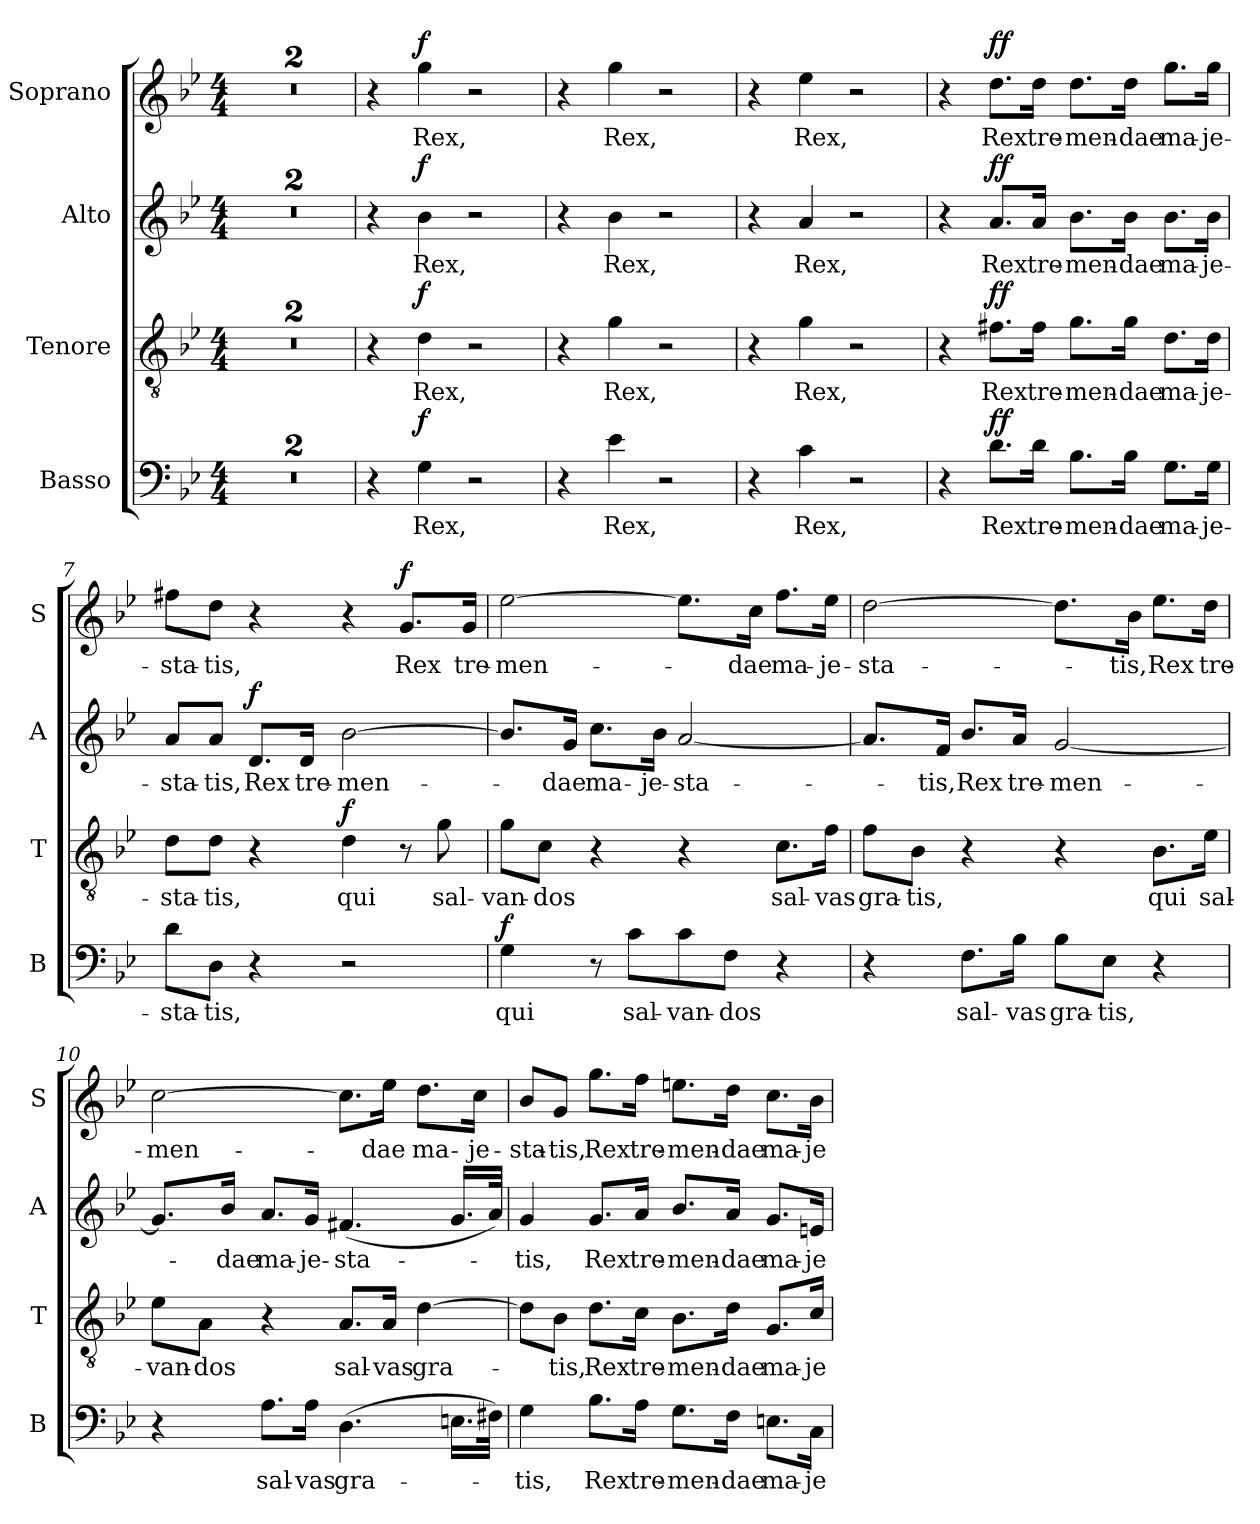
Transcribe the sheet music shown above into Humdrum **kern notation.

**kern	**text	**dynam	**kern	**text	**dynam	**kern	**text	**dynam	**kern	**text	**dynam
*part4	*part4	*part4	*part3	*part3	*part3	*part2	*part2	*part2	*part1	*part1	*part1
*staff4	*staff4	*staff4	*staff3	*staff3	*staff3	*staff2	*staff2	*staff2	*staff1	*staff1	*staff1
*I"Basso	*	*	*I"Tenore	*	*	*I"Alto	*	*	*I"Soprano	*	*
*I'B	*	*	*I'T	*	*	*I'A	*	*	*I'S	*	*
*clefF4	*	*	*clefGv2	*	*	*clefG2	*	*	*clefG2	*	*
*k[b-e-]	*	*	*k[b-e-]	*	*	*k[b-e-]	*	*	*k[b-e-]	*	*
*g:	*	*	*g:	*	*	*g:	*	*	*g:	*	*
*M4/4	*	*	*M4/4	*	*	*M4/4	*	*	*M4/4	*	*
=1	=1	=1	=1	=1	=1	=1	=1	=1	=1	=1	=1
1r	.	.	1r	.	.	1r	.	.	1r	.	.
=2	=2	=2	=2	=2	=2	=2	=2	=2	=2	=2	=2
1r	.	.	1r	.	.	1r	.	.	1r	.	.
=3	=3	=3	=3	=3	=3	=3	=3	=3	=3	=3	=3
4r	.	.	4r	.	.	4r	.	.	4r	.	.
!	!LO:LY:b	!LO:DY:a	!	!LO:LY:b	!LO:DY:a	!	!LO:LY:b	!LO:DY:a	!	!LO:LY:b	!LO:DY:a
4G\	Rex,	f	4d\	Rex,	f	4b-\	Rex,	f	4gg\	Rex,	f
2r	.	.	2r	.	.	2r	.	.	2r	.	.
=4	=4	=4	=4	=4	=4	=4	=4	=4	=4	=4	=4
4r	.	.	4r	.	.	4r	.	.	4r	.	.
!	!LO:LY:b	!	!	!LO:LY:b	!	!	!LO:LY:b	!	!	!LO:LY:b	!
4e-\	Rex,	.	4g\	Rex,	.	4b-\	Rex,	.	4gg\	Rex,	.
2r	.	.	2r	.	.	2r	.	.	2r	.	.
=5	=5	=5	=5	=5	=5	=5	=5	=5	=5	=5	=5
4r	.	.	4r	.	.	4r	.	.	4r	.	.
!	!LO:LY:b	!	!	!LO:LY:b	!	!	!LO:LY:b	!	!	!LO:LY:b	!
4c\	Rex,	.	4g\	Rex,	.	4a/	Rex,	.	4ee-\	Rex,	.
2r	.	.	2r	.	.	2r	.	.	2r	.	.
=6	=6	=6	=6	=6	=6	=6	=6	=6	=6	=6	=6
4r	.	.	4r	.	.	4r	.	.	4r	.	.
!	!LO:LY:b	!LO:DY:a	!	!LO:LY:b	!LO:DY:a	!	!LO:LY:b	!LO:DY:a	!	!LO:LY:b	!LO:DY:a
8.d\L	Rex	ff	8.f#X\L	Rex	ff	8.a/L	Rex	ff	8.dd\L	Rex	ff
!	!LO:LY:b	!	!	!LO:LY:b	!	!	!LO:LY:b	!	!	!LO:LY:b	!
16d\Jk	tre-	.	16f#\Jk	tre-	.	16a/Jk	tre-	.	16dd\Jk	tre-	.
!	!LO:LY:b	!	!	!LO:LY:b	!	!	!LO:LY:b	!	!	!LO:LY:b	!
8.B-\L	-men-	.	8.g\L	-men-	.	8.b-\L	-men-	.	8.dd\L	-men-	.
!	!LO:LY:b	!	!	!LO:LY:b	!	!	!LO:LY:b	!	!	!LO:LY:b	!
16B-\Jk	-dae	.	16g\Jk	-dae	.	16b-\Jk	-dae	.	16dd\Jk	-dae	.
!	!LO:LY:b	!	!	!LO:LY:b	!	!	!LO:LY:b	!	!	!LO:LY:b	!
8.G\L	ma-	.	8.d\L	ma-	.	8.b-\L	ma-	.	8.gg\L	ma-	.
!	!LO:LY:b	!	!	!LO:LY:b	!	!	!LO:LY:b	!	!	!LO:LY:b	!
16G\Jk	-je-	.	16d\Jk	-je-	.	16b-\Jk	-je-	.	16gg\Jk	-je-	.
!!LO:LB:g=z
=7	=7	=7	=7	=7	=7	=7	=7	=7	=7	=7	=7
!	!LO:LY:b	!	!	!LO:LY:b	!	!	!LO:LY:b	!	!	!LO:LY:b	!
8d\L	-sta-	.	8d\L	-sta-	.	8a/L	-sta-	.	8ff#X\L	-sta-	.
!	!LO:LY:b	!	!	!LO:LY:b	!	!	!LO:LY:b	!	!	!LO:LY:b	!
8D\J	-tis,	.	8d\J	-tis,	.	8a/J	-tis,	.	8dd\J	-tis,	.
!	!	!	!	!	!	!	!LO:LY:b	!LO:DY:a	!	!	!
4r	.	.	4r	.	.	8.d/L	Rex	f	4r	.	.
!	!	!	!	!	!	!	!LO:LY:b	!	!	!	!
.	.	.	.	.	.	16d/Jk	tre-	.	.	.	.
!	!	!	!	!LO:LY:b	!LO:DY:a	!	!LO:LY:b	!	!	!	!
2r	.	.	4d\	qui	f	[2b-\	-men-	.	4r	.	.
!	!	!	!	!	!	!	!	!	!	!LO:LY:b	!LO:DY:a
.	.	.	8r	.	.	.	.	.	8.g/L	Rex	f
!	!	!	!	!LO:LY:b	!	!	!	!	!	!	!
.	.	.	8g\	sal-	.	.	.	.	.	.	.
!	!	!	!	!	!	!	!	!	!	!LO:LY:b	!
.	.	.	.	.	.	.	.	.	16g/Jk	tre-	.
=8	=8	=8	=8	=8	=8	=8	=8	=8	=8	=8	=8
!	!LO:LY:b	!LO:DY:a	!	!LO:LY:b	!	!	!	!	!	!LO:LY:b	!
4G\	qui	f	8g\L	-van-	.	8.b-/L]	.	.	[2ee-\	-men-	.
!	!	!	!	!LO:LY:b	!	!	!	!	!	!	!
.	.	.	8c\J	-dos	.	.	.	.	.	.	.
!	!	!	!	!	!	!	!LO:LY:b	!	!	!	!
.	.	.	.	.	.	16g/Jk	-dae	.	.	.	.
!	!	!	!	!	!	!	!LO:LY:b	!	!	!	!
8r	.	.	4r	.	.	8.cc\L	ma-	.	.	.	.
!	!LO:LY:b	!	!	!	!	!	!	!	!	!	!
8c\L	sal-	.	.	.	.	.	.	.	.	.	.
!	!	!	!	!	!	!	!LO:LY:b	!	!	!	!
.	.	.	.	.	.	16b-\Jk	-je-	.	.	.	.
!	!LO:LY:b	!	!	!	!	!	!LO:LY:b	!	!	!	!
8c\	-van-	.	4r	.	.	[2a/	-sta-	.	8.ee-\L]	.	.
!	!LO:LY:b	!	!	!	!	!	!	!	!	!	!
8F\J	-dos	.	.	.	.	.	.	.	.	.	.
!	!	!	!	!	!	!	!	!	!	!LO:LY:b	!
.	.	.	.	.	.	.	.	.	16cc\Jk	-dae	.
!	!	!	!	!LO:LY:b	!	!	!	!	!	!LO:LY:b	!
4r	.	.	8.c\L	sal-	.	.	.	.	8.ff\L	ma-	.
!	!	!	!	!LO:LY:b	!	!	!	!	!	!LO:LY:b	!
.	.	.	16f\Jk	-vas	.	.	.	.	16ee-\Jk	-je-	.
=9	=9	=9	=9	=9	=9	=9	=9	=9	=9	=9	=9
!	!	!	!	!LO:LY:b	!	!	!	!	!	!LO:LY:b	!
4r	.	.	8f\L	gra-	.	8.a/L]	.	.	[2dd\	-sta-	.
!	!	!	!	!LO:LY:b	!	!	!	!	!	!	!
.	.	.	8B-\J	-tis,	.	.	.	.	.	.	.
!	!	!	!	!	!	!	!LO:LY:b	!	!	!	!
.	.	.	.	.	.	16f/Jk	-tis,	.	.	.	.
!	!LO:LY:b	!	!	!	!	!	!LO:LY:b	!	!	!	!
8.F\L	sal-	.	4r	.	.	8.b-/L	Rex	.	.	.	.
!	!LO:LY:b	!	!	!	!	!	!LO:LY:b	!	!	!	!
16B-\Jk	-vas	.	.	.	.	16a/Jk	tre-	.	.	.	.
!	!LO:LY:b	!	!	!	!	!	!LO:LY:b	!	!	!	!
8B-\L	gra-	.	4r	.	.	[2g/	-men-	.	8.dd\L]	.	.
!	!LO:LY:b	!	!	!	!	!	!	!	!	!	!
8E-\J	-tis,	.	.	.	.	.	.	.	.	.	.
!	!	!	!	!	!	!	!	!	!	!LO:LY:b	!
.	.	.	.	.	.	.	.	.	16b-\Jk	-tis,	.
!	!	!	!	!LO:LY:b	!	!	!	!	!	!LO:LY:b	!
4r	.	.	8.B-\L	qui	.	.	.	.	8.ee-\L	Rex	.
!	!	!	!	!LO:LY:b	!	!	!	!	!	!LO:LY:b	!
.	.	.	16e-\Jk	sal-	.	.	.	.	16dd\Jk	tre-	.
!!LO:LB:g=z
=10	=10	=10	=10	=10	=10	=10	=10	=10	=10	=10	=10
!	!	!	!	!LO:LY:b	!	!	!	!	!	!LO:LY:b	!
4r	.	.	8e-\L	-van-	.	8.g/L]	.	.	[2cc\	-men-	.
!	!	!	!	!LO:LY:b	!	!	!	!	!	!	!
.	.	.	8A\J	-dos	.	.	.	.	.	.	.
!	!	!	!	!	!	!	!LO:LY:b	!	!	!	!
.	.	.	.	.	.	16b-/Jk	-dae	.	.	.	.
!	!LO:LY:b	!	!	!	!	!	!LO:LY:b	!	!	!	!
8.A\L	sal-	.	4r	.	.	8.a/L	ma-	.	.	.	.
!	!LO:LY:b	!	!	!	!	!	!LO:LY:b	!	!	!	!
16A\Jk	-vas	.	.	.	.	16g/Jk	-je-	.	.	.	.
!	!LO:LY:b	!	!	!LO:LY:b	!	!	!LO:LY:b	!	!	!	!
(>4.D\	gra-	.	8.A/L	sal-	.	(<4.f#X/	-sta-	.	8.cc\L]	.	.
!	!	!	!	!LO:LY:b	!	!	!	!	!	!LO:LY:b	!
.	.	.	16A/Jk	-vas	.	.	.	.	16ee-\Jk	-dae	.
!	!	!	!	!LO:LY:b	!	!	!	!	!	!LO:LY:b	!
.	.	.	[4d\	gra-	.	.	.	.	8.dd\L	ma-	.
16.En\LL	.	.	.	.	.	16.g/LL	.	.	.	.	.
!	!	!	!	!	!	!	!	!	!	!LO:LY:b	!
.	.	.	.	.	.	.	.	.	16cc\Jk	-je-	.
32F#X\JJk)	.	.	.	.	.	32a/JJk)	.	.	.	.	.
=11	=11	=11	=11	=11	=11	=11	=11	=11	=11	=11	=11
!	!LO:LY:b	!	!	!	!	!	!LO:LY:b	!	!	!LO:LY:b	!
4G\	-tis,	.	8d\L]	.	.	4g/	-tis,	.	8b-/L	-sta-	.
!	!	!	!	!LO:LY:b	!	!	!	!	!	!LO:LY:b	!
.	.	.	8B-\J	-tis,	.	.	.	.	8g/J	-tis,	.
!	!LO:LY:b	!	!	!LO:LY:b	!	!	!LO:LY:b	!	!	!LO:LY:b	!
8.B-\L	Rex	.	8.d\L	Rex	.	8.g/L	Rex	.	8.gg\L	Rex	.
!	!LO:LY:b	!	!	!LO:LY:b	!	!	!LO:LY:b	!	!	!LO:LY:b	!
16A\Jk	tre-	.	16c\Jk	tre-	.	16a/Jk	tre-	.	16ff\Jk	tre-	.
!	!LO:LY:b	!	!	!LO:LY:b	!	!	!LO:LY:b	!	!	!LO:LY:b	!
8.G\L	-men-	.	8.B-\L	-men-	.	8.b-/L	-men-	.	8.een\L	-men-	.
!	!LO:LY:b	!	!	!LO:LY:b	!	!	!LO:LY:b	!	!	!LO:LY:b	!
16F\Jk	-dae	.	16d\Jk	-dae	.	16a/Jk	-dae	.	16dd\Jk	-dae	.
!	!LO:LY:b	!	!	!LO:LY:b	!	!	!LO:LY:b	!	!	!LO:LY:b	!
8.En\L	ma-	.	8.G/L	ma-	.	8.g/L	ma-	.	8.cc\L	ma-	.
!	!LO:LY:b	!	!	!LO:LY:b	!	!	!LO:LY:b	!	!	!LO:LY:b	!
16C\Jk	-je-	.	16c/Jk	-je-	.	16en/Jk	-je-	.	16b-\Jk	-je-	.
=	=	=	=	=	=	=	=	=	=	=	=
*-	*-	*-	*-	*-	*-	*-	*-	*-	*-	*-	*-
